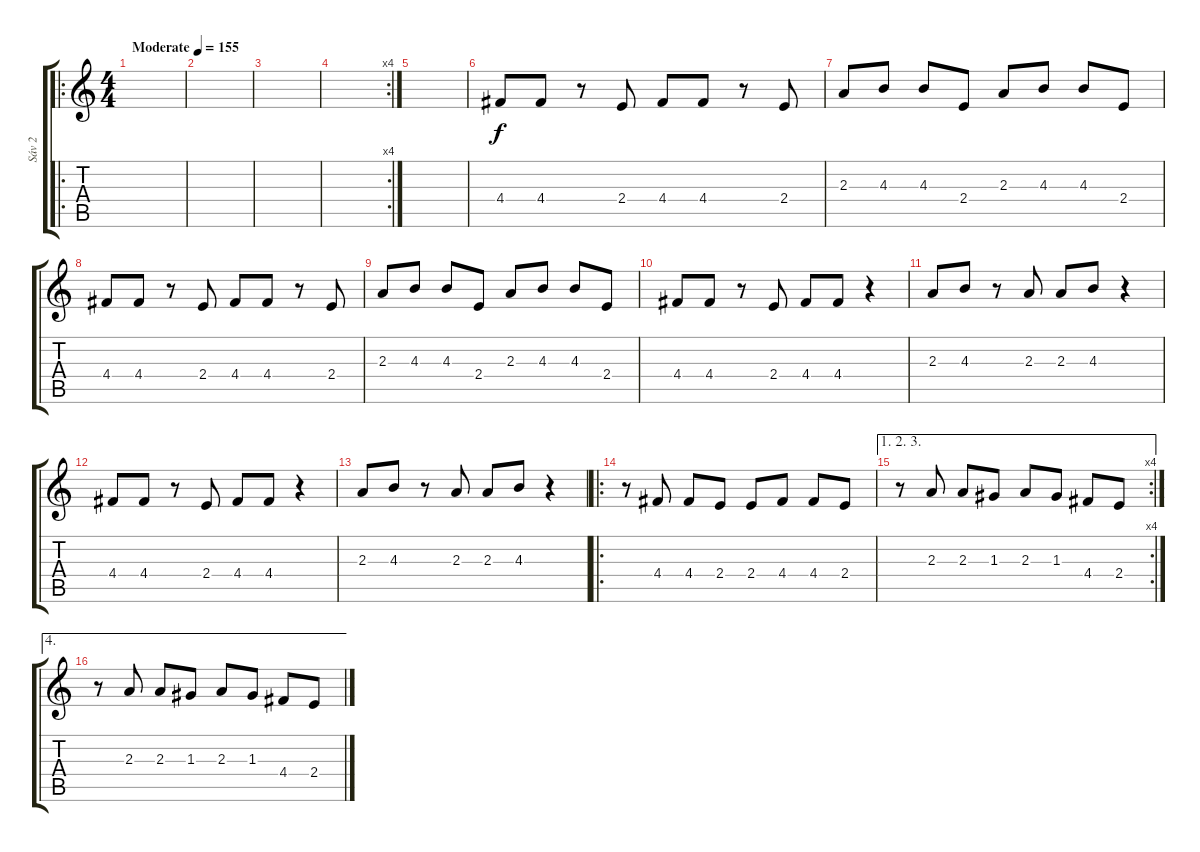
\track ("Sáv 2" "Sáv 2") {instrument overdrivenguitar}
\staff {score tabs}
\tuning (E4 B3 G3 D3 A2 E2) {hide}
\ro
\ts (4 4)
\tempo (155 "Moderate")
\clef g2
\ks c
|
|
|
\rc 4
|
|
4.4.8 4.4.8 r.8 2.4.8 4.4.8 4.4.8 r.8 2.4.8 |
2.3.8 4.3.8 4.3.8 2.4.8 2.3.8 4.3.8 4.3.8 2.4.8 |
4.4.8 4.4.8 r.8 2.4.8 4.4.8 4.4.8 r.8 2.4.8 |
2.3.8 4.3.8 4.3.8 2.4.8 2.3.8 4.3.8 4.3.8 2.4.8 |
4.4.8 4.4.8 r.8 2.4.8 4.4.8 4.4.8 r.4 |
2.3.8 4.3.8 r.8 2.3.8 2.3.8 4.3.8 r.4 |
4.4.8 4.4.8 r.8 2.4.8 4.4.8 4.4.8 r.4 |
2.3.8 4.3.8 r.8 2.3.8 2.3.8 4.3.8 r.4 |
\ro
r.8 4.4.8 4.4.8 2.4.8 2.4.8 4.4.8 4.4.8 2.4.8 |
\ae (1 2 3)
\rc 4
r.8 2.3.8 2.3.8 1.3.8 2.3.8 1.3.8 4.4.8 2.4.8 |
\ae 4
r.8 2.3.8 2.3.8 1.3.8 2.3.8 1.3.8 4.4.8 2.4.8
